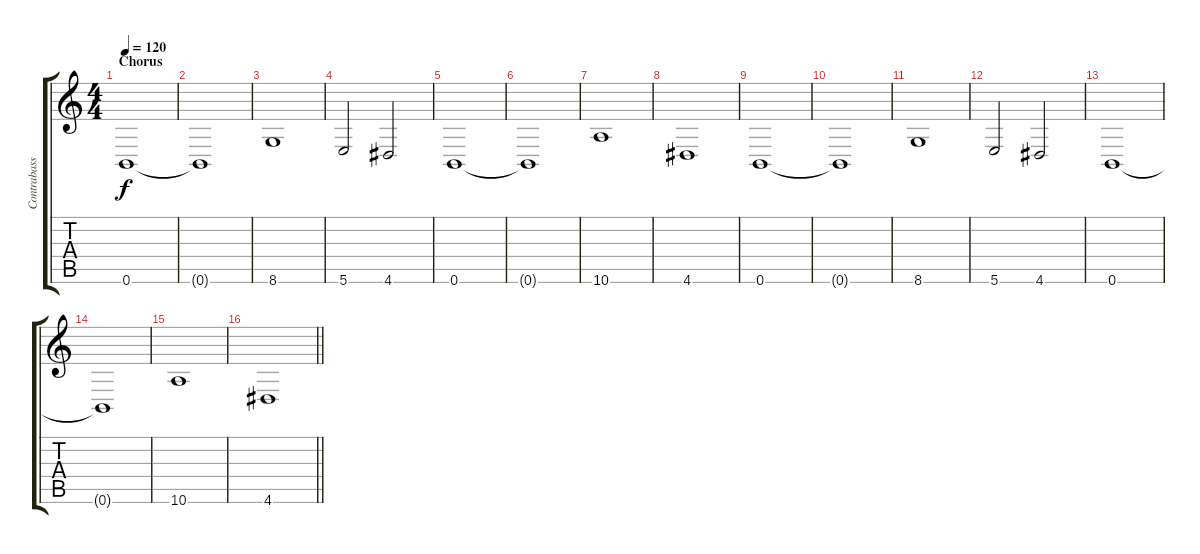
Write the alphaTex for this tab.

\track ("Contrabass" "Contrabass") {instrument contrabass}
\staff {score tabs}
\tuning (Db4 Ab3 E3 B2 Gb2 B1) {hide}
\ts (4 4)
\section ("" "Chorus")
\tempo 120
\clef g2
\ks c
0.6.1{dy f} |
0.6{t}.1 |
8.6.1 |
5.6.2 4.6.2 |
0.6.1 |
0.6{t}.1 |
10.6.1 |
4.6.1 |
0.6.1 |
0.6{t}.1 |
8.6.1 |
5.6.2 4.6.2 |
0.6.1 |
0.6{t}.1 |
10.6.1 |
\barLineRight lightlight
4.6.1
